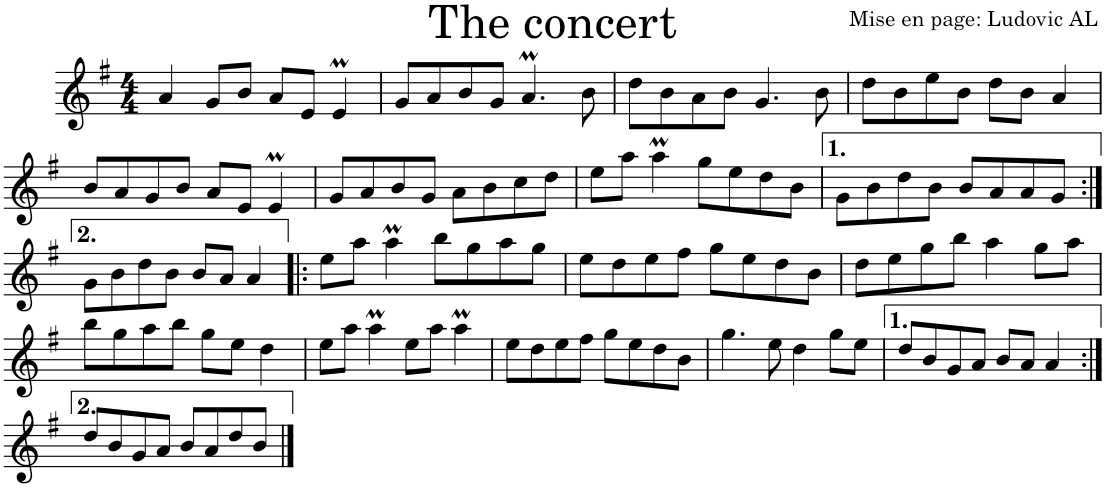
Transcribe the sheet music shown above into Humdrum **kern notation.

**kern
*part1
*staff1
*I"Voice
*I'V
*clefG2
*k[f#]
*M4/4
=1
4a/
8g/L
8b/J
8a/L
8e/J
4eM/
=2
8g/L
8a/
8b/
8g/J
4.aM/
8b\
=3
8dd\L
8b\
8a\
8b\J
4.g/
8b\
=4
8dd\L
8b\
8ee\
8b\J
8dd\L
8b\J
4a/
!!LO:LB:g=z
=5
8b/L
8a/
8g/
8b/J
8a/L
8e/J
4eM/
=6
8g/L
8a/
8b/
8g/J
8a\L
8b\
8cc\
8dd\J
=7
8ee\L
8aa\J
4aaM\
8gg\L
8ee\
8dd\
8b\J
=8
8g\L
8b\
8dd\
8b\J
8b/L
8a/
8a/
8g/J
!!LO:LB:g=z
=9:|!
8g\L
8b\
8dd\
8b\J
8b/L
8a/J
4a/
=10!|:
8ee\L
8aa\J
4aaM\
8bb\L
8gg\
8aa\
8gg\J
=11
8ee\L
8dd\
8ee\
8ff#\J
8gg\L
8ee\
8dd\
8b\J
=12
8dd\L
8ee\
8gg\
8bb\J
4aa\
8gg\L
8aa\J
!!LO:LB:g=z
=13
8bb\L
8gg\
8aa\
8bb\J
8gg\L
8ee\J
4dd\
=14
8ee\L
8aa\J
4aaM\
8ee\L
8aa\J
4aaM\
=15
8ee\L
8dd\
8ee\
8ff#\J
8gg\L
8ee\
8dd\
8b\J
=16
4.gg\
8ee\
4dd\
8gg\L
8ee\J
=17
8dd/L
8b/
8g/
8a/J
8b/L
8a/J
4a/
!!LO:LB:g=z
=18:|!
8dd/L
8b/
8g/
8a/J
8b/L
8a/
8dd/
8b/J
==
*-
